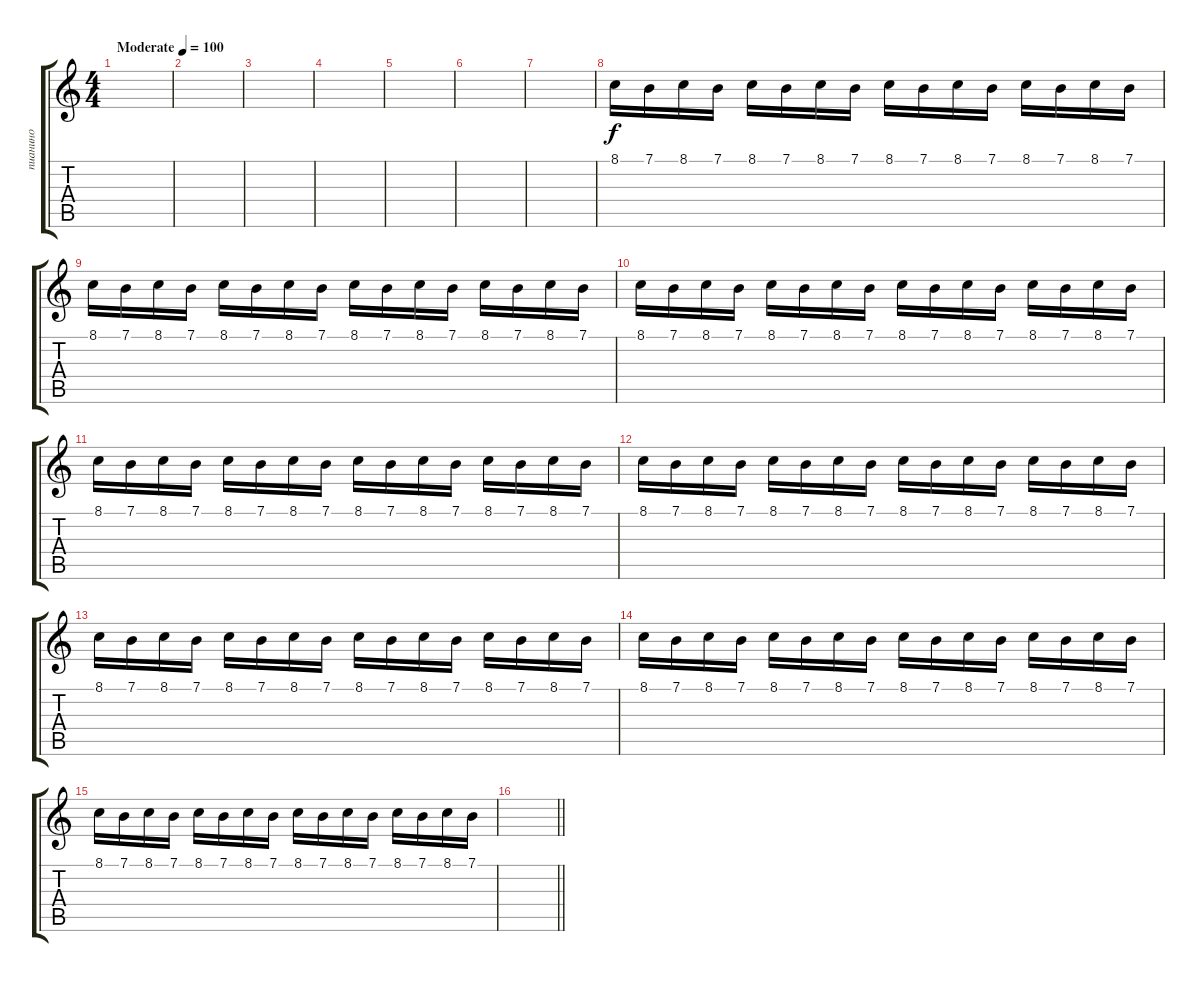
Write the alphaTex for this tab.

\track ("пианино" "пианино") {instrument brightacousticpiano}
\staff {score tabs}
\tuning (E4 B3 G3 D3 A2 E2) {hide}
\ts (4 4)
\tempo (100 "Moderate")
\clef g2
\ks c
|
|
|
|
|
|
|
8.1.16 7.1.16 8.1.16 7.1.16 8.1.16 7.1.16 8.1.16 7.1.16 8.1.16 7.1.16 8.1.16 7.1.16 8.1.16 7.1.16 8.1.16 7.1.16 |
8.1.16 7.1.16 8.1.16 7.1.16 8.1.16 7.1.16 8.1.16 7.1.16 8.1.16 7.1.16 8.1.16 7.1.16 8.1.16 7.1.16 8.1.16 7.1.16 |
8.1.16 7.1.16 8.1.16 7.1.16 8.1.16 7.1.16 8.1.16 7.1.16 8.1.16 7.1.16 8.1.16 7.1.16 8.1.16 7.1.16 8.1.16 7.1.16 |
8.1.16 7.1.16 8.1.16 7.1.16 8.1.16 7.1.16 8.1.16 7.1.16 8.1.16 7.1.16 8.1.16 7.1.16 8.1.16 7.1.16 8.1.16 7.1.16 |
8.1.16 7.1.16 8.1.16 7.1.16 8.1.16 7.1.16 8.1.16 7.1.16 8.1.16 7.1.16 8.1.16 7.1.16 8.1.16 7.1.16 8.1.16 7.1.16 |
8.1.16 7.1.16 8.1.16 7.1.16 8.1.16 7.1.16 8.1.16 7.1.16 8.1.16 7.1.16 8.1.16 7.1.16 8.1.16 7.1.16 8.1.16 7.1.16 |
8.1.16 7.1.16 8.1.16 7.1.16 8.1.16 7.1.16 8.1.16 7.1.16 8.1.16 7.1.16 8.1.16 7.1.16 8.1.16 7.1.16 8.1.16 7.1.16 |
8.1.16 7.1.16 8.1.16 7.1.16 8.1.16 7.1.16 8.1.16 7.1.16 8.1.16 7.1.16 8.1.16 7.1.16 8.1.16 7.1.16 8.1.16 7.1.16 |
\barLineRight lightlight
